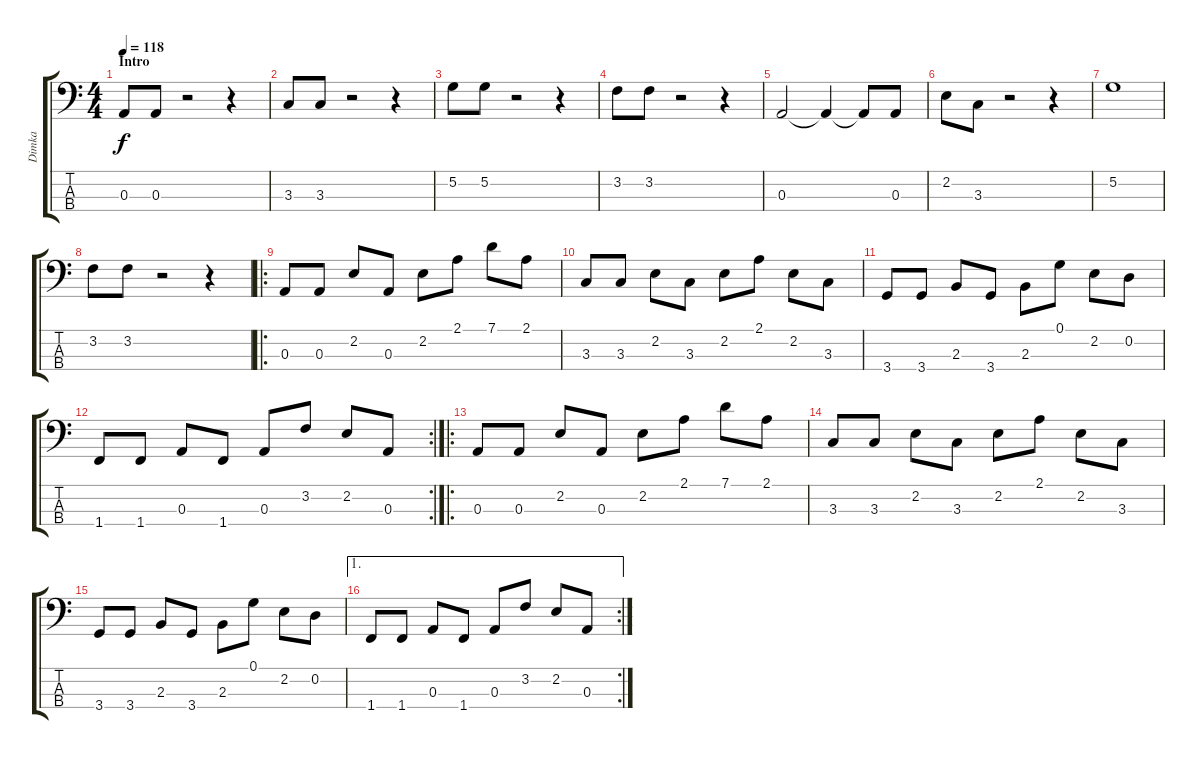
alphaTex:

\track ("Dimka" "Dimka") {instrument electricbassfinger}
\staff {score tabs}
\tuning (G2 D2 A1 E1) {hide}
\ts (4 4)
\section ("" "Intro")
\tempo 118
\clef f4
\ks c
0.3.8{dy f instrument electricbassfinger} 0.3.8 r.2 r.4 |
3.3.8 3.3.8 r.2 r.4 |
5.2.8 5.2.8 r.2 r.4 |
3.2.8 3.2.8 r.2 r.4 |
0.3.2 0.3{t}.4 0.3{t}.8 0.3.8 |
2.2.8 3.3.8 r.2 r.4 |
5.2.1 |
3.2.8 3.2.8 r.2 r.4 |
\ro
0.3.8 0.3.8 2.2.8 0.3.8 2.2.8 2.1.8 7.1.8 2.1.8 |
3.3.8 3.3.8 2.2.8 3.3.8 2.2.8 2.1.8 2.2.8 3.3.8 |
3.4.8 3.4.8 2.3.8 3.4.8 2.3.8 0.1.8 2.2.8 0.2.8 |
\rc 2
1.4.8 1.4.8 0.3.8 1.4.8 0.3.8 3.2.8 2.2.8 0.3.8 |
\ro
0.3.8 0.3.8 2.2.8 0.3.8 2.2.8 2.1.8 7.1.8 2.1.8 |
3.3.8 3.3.8 2.2.8 3.3.8 2.2.8 2.1.8 2.2.8 3.3.8 |
3.4.8 3.4.8 2.3.8 3.4.8 2.3.8 0.1.8 2.2.8 0.2.8 |
\ae 1
\rc 2
1.4.8 1.4.8 0.3.8 1.4.8 0.3.8 3.2.8 2.2.8 0.3.8
